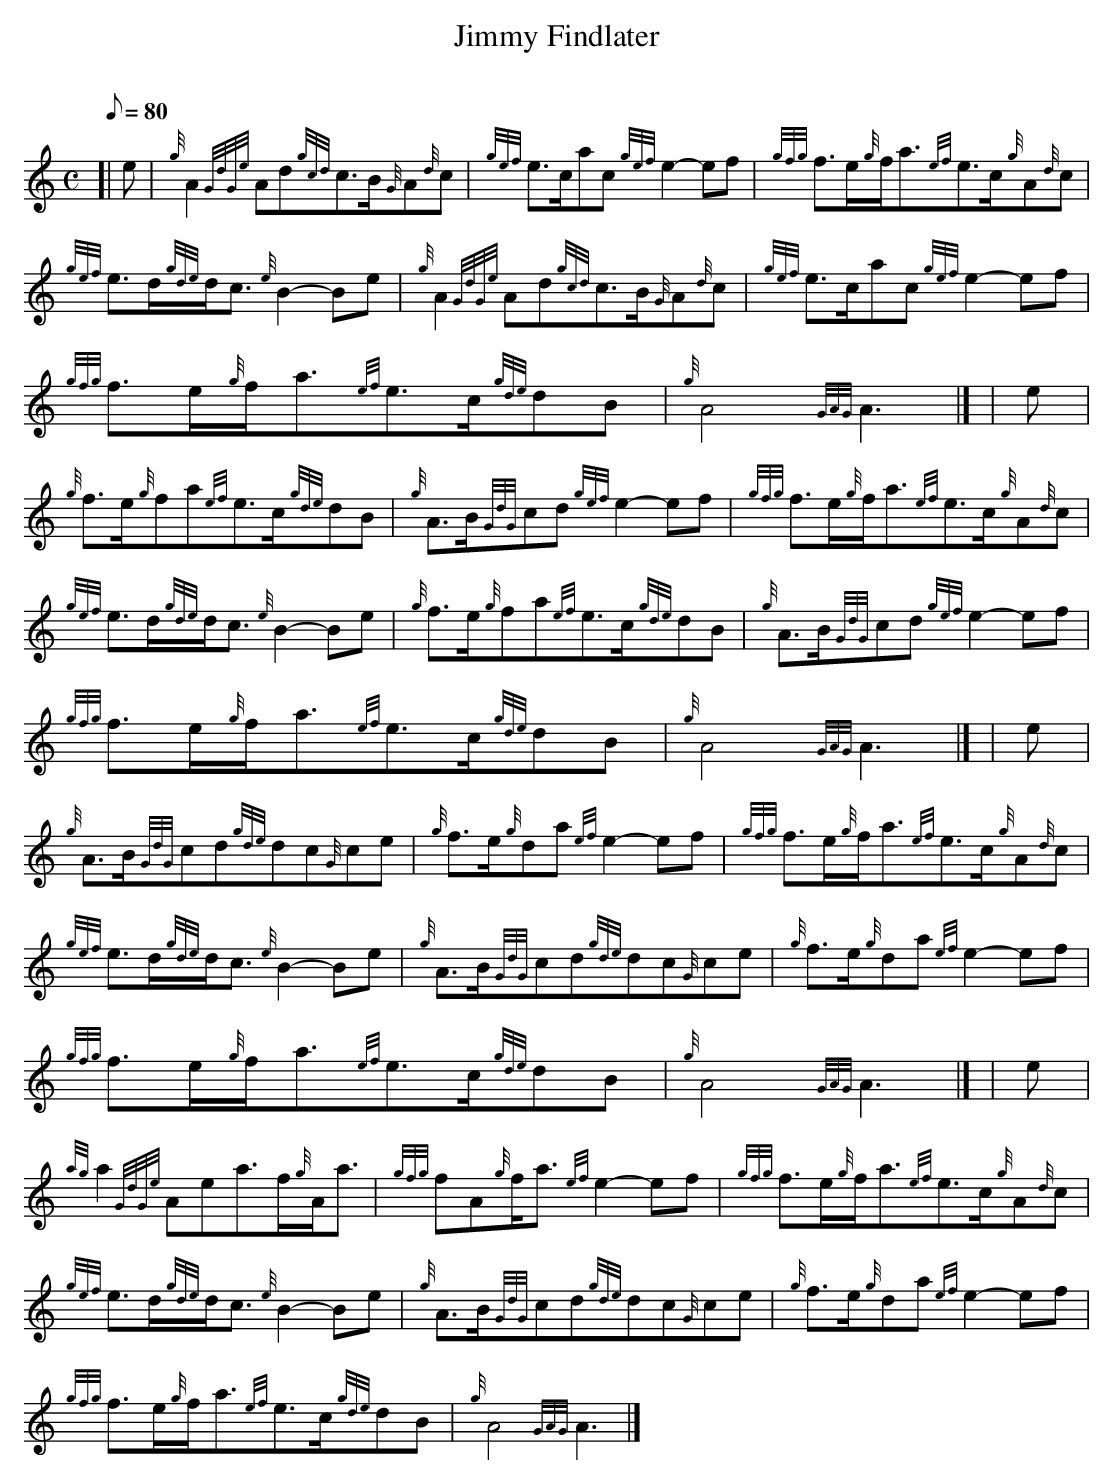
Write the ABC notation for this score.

X:1
T:Jimmy Findlater
M:C
L:1/8
Q:80
C:
K:HP
[| e | \
{g}A2{GdGe}Ad{gcd}c3/2B/2{G}A{d}c | \
{gef}e3/2c/2ac{gef}e2-ef | \
{gfg}f3/2e/2{g}f/2a3/2{ef}e3/2c/2{g}A{d}c |
{gef}e3/2d/2{gde}d/2c3/2{e}B2-Be | \
{g}A2{GdGe}Ad{gcd}c3/2B/2{G}A{d}c | \
{gef}e3/2c/2ac{gef}e2-ef |
{gfg}f3/2e/2{g}f/2a3/2{ef}e3/2c/2{gde}dB | \
{g}A4{GAG}A3|] [ | \
e |
{g}f3/2e/2{g}fa{ef}e3/2c/2{gde}dB | \
{g}A3/2B/2{GdG}cd{gef}e2-ef | \
{gfg}f3/2e/2{g}f/2a3/2{ef}e3/2c/2{g}A{d}c |
{gef}e3/2d/2{gde}d/2c3/2{e}B2-Be | \
{g}f3/2e/2{g}fa{ef}e3/2c/2{gde}dB | \
{g}A3/2B/2{GdG}cd{gef}e2-ef |
{gfg}f3/2e/2{g}f/2a3/2{ef}e3/2c/2{gde}dB | \
{g}A4{GAG}A3|] [ | \
e |
{g}A3/2B/2{GdG}cd{gde}dc{G}ce | \
{g}f3/2e/2{g}da{ef}e2-ef | \
{gfg}f3/2e/2{g}f/2a3/2{ef}e3/2c/2{g}A{d}c |
{gef}e3/2d/2{gde}d/2c3/2{e}B2-Be | \
{g}A3/2B/2{GdG}cd{gde}dc{G}ce | \
{g}f3/2e/2{g}da{ef}e2-ef |
{gfg}f3/2e/2{g}f/2a3/2{ef}e3/2c/2{gde}dB | \
{g}A4{GAG}A3|] [ | \
e |
{ag}a2{GdGe}Aea3/2f/2{g}A/2a3/2 | \
{gfg}fA{g}f/2a3/2{ef}e2-ef | \
{gfg}f3/2e/2{g}f/2a3/2{ef}e3/2c/2{g}A{d}c |
{gef}e3/2d/2{gde}d/2c3/2{e}B2-Be | \
{g}A3/2B/2{GdG}cd{gde}dc{G}ce | \
{g}f3/2e/2{g}da{ef}e2-ef |
{gfg}f3/2e/2{g}f/2a3/2{ef}e3/2c/2{gde}dB | \
{g}A4{GAG}A3|]
